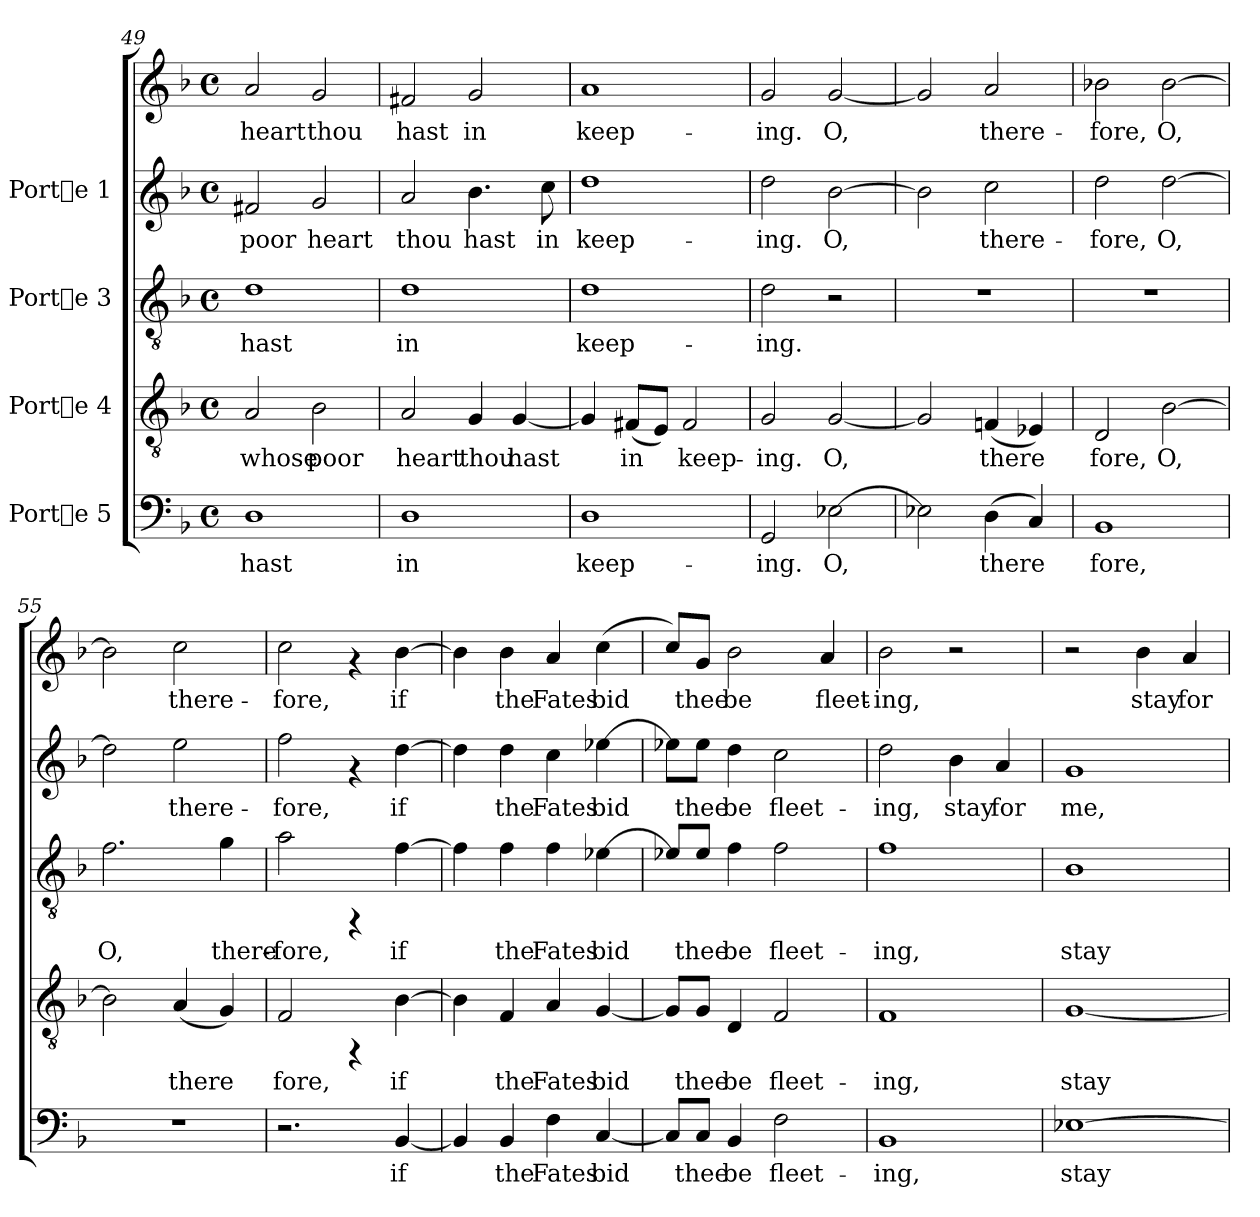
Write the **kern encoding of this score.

**kern	**text	**kern	**text	**kern	**text	**kern	**text	**kern	**text
*part4	*part4	*part3	*part3	*part2	*part2	*part1	*part1	*part1	*part1
*staff5	*staff5	*staff4	*staff4	*staff3	*staff3	*staff2	*staff2	*staff1	*staff1
*I"Porte 5	*	*I"Porte 4	*	*I"Porte 3	*	*I"Porte 1	*	*	*
*clefF4	*	*clefGv2	*	*clefGv2	*	*clefG2	*	*clefG2	*
*k[b-]	*	*k[b-]	*	*k[b-]	*	*k[b-]	*	*k[b-]	*
*F:	*	*F:	*	*F:	*	*F:	*	*F:	*
*M4/4	*	*M4/4	*	*M4/4	*	*M4/4	*	*M4/4	*
*met(c)	*	*met(c)	*	*met(c)	*	*met(c)	*	*met(c)	*
=49	=49	=49	=49	=49	=49	=49	=49	=49	=49
!	!LO:LY:b:cj	!	!LO:LY:b:cj	!	!LO:LY:b:cj	!	!LO:LY:b:cj	!	!LO:LY:b:cj
1D	hast	2A/	whose	1d	hast	2f#X/	poor	2a/	heart
!	!	!	!LO:LY:b:cj	!	!	!	!LO:LY:b:cj	!	!LO:LY:b:cj
.	.	2B-\	poor	.	.	2g/	heart	2g/	thou
=50	=50	=50	=50	=50	=50	=50	=50	=50	=50
!	!LO:LY:b:cj	!	!LO:LY:b:cj	!	!LO:LY:b:cj	!	!LO:LY:b:cj	!	!LO:LY:b:cj
1D	in	2A/	heart	1d	in	2a/	thou	2f#X/	hast
!	!	!	!LO:LY:b:cj	!	!	!	!LO:LY:b:cj	!	!LO:LY:b:cj
.	.	4G/	thou	.	.	4.b-\	hast	2g/	in
!	!	!	!LO:LY:b:cj	!	!	!	!	!	!
.	.	[<4G/	hast	.	.	.	.	.	.
!	!	!	!	!	!	!	!LO:LY:b:cj	!	!
.	.	.	.	.	.	8cc\	in	.	.
!!LO:LB:g=z
=51	=51	=51	=51	=51	=51	=51	=51	=51	=51
!	!LO:LY:b:cj	!	!LO:LY:b:cj	!	!LO:LY:b:cj	!	!LO:LY:b:cj	!	!LO:LY:b:cj
1D	keep-	4G/]	.	1d	keep-	1dd	-keep-	1a	keep-
!	!	!	!LO:LY:b:cj	!	!	!	!	!	!
.	.	(<8F#X/L	in	.	.	.	.	.	.
!	!	!	!LO:LY:b:cj	!	!	!	!	!	!
.	.	8E/J)	.	.	.	.	.	.	.
!	!	!	!LO:LY:b:cj	!	!	!	!	!	!
.	.	2F#/	keep-	.	.	.	.	.	.
=52	=52	=52	=52	=52	=52	=52	=52	=52	=52
!	!LO:LY:b:cj	!	!LO:LY:b:cj	!	!LO:LY:b:cj	!	!LO:LY:b:cj	!	!LO:LY:b:cj
2GG/	-ing.	2G/	-ing.	2d\	-ing.	2dd\	ing.	2g/	-ing.
!	!LO:LY:b:cj	!	!LO:LY:b:cj	!	!	!	!LO:LY:b:cj	!	!LO:LY:b:cj
[>2E-X\	O,	[<2G/	O,	2r	.	[>2b-\	O,	[<2g/	O,
=53	=53	=53	=53	=53	=53	=53	=53	=53	=53
!	!LO:LY:b:cj	!	!LO:LY:b:cj	!	!	!	!LO:LY:b:cj	!	!LO:LY:b:cj
2E-X\]	.	2G/]	.	1r	.	2b-\]	-	2g/]	.
!	!LO:LY:b:cj	!	!LO:LY:b:cj	!	!	!	!LO:LY:b:cj	!	!LO:LY:b:cj
(>4D\	there-	(<4Fn/	there-	.	.	2cc\	there-	2a/	there-
!	!LO:LY:b:cj	!	!LO:LY:b:cj	!	!	!	!	!	!
4C/)	--	4E-X/)	--	.	.	.	.	.	.
=54	=54	=54	=54	=54	=54	=54	=54	=54	=54
!	!LO:LY:b:cj	!	!LO:LY:b:cj	!	!	!	!LO:LY:b:cj	!	!LO:LY:b:cj
1BB-	-fore,	2D/	-fore,	1r	.	2dd\	fore,	2b-X\	-fore,
!	!	!	!LO:LY:b:cj	!	!	!	!LO:LY:b:cj	!	!LO:LY:b:cj
.	.	[>2B-\	O,	.	.	[>2dd\	O,	[>2b-\	O,
=55	=55	=55	=55	=55	=55	=55	=55	=55	=55
!	!	!	!LO:LY:b:cj	!	!LO:LY:b:cj	!	!LO:LY:b:cj	!	!LO:LY:b:cj
1r	.	2B-\]	.	2.f\	O,	2dd\]	-	2b-\]	.
!	!	!	!LO:LY:b:cj	!	!	!	!LO:LY:b:cj	!	!LO:LY:b:cj
.	.	(<4A/	there-	.	.	2ee\	there-	2cc\	there-
!	!	!	!LO:LY:b:cj	!	!LO:LY:b:cj	!	!	!	!
.	.	4G/)	--	4g\	there-	.	.	.	.
=56	=56	=56	=56	=56	=56	=56	=56	=56	=56
!	!	!	!LO:LY:b:cj	!	!LO:LY:b:cj	!	!LO:LY:b:cj	!	!LO:LY:b:cj
2.r	.	2F/	-fore,	2a\	-fore,	2ff\	fore,	2cc\	-fore,
.	.	4rFF	.	4rFF	.	4rf	.	4rf	.
!	!LO:LY:b:cj	!	!LO:LY:b:cj	!	!LO:LY:b:cj	!	!LO:LY:b:cj	!	!LO:LY:b:cj
[<4BB-/	if	[>4B-\	if	[>4f\	if	[>4dd\	if	[>4b-\	if
!!LO:LB:g=z
=57	=57	=57	=57	=57	=57	=57	=57	=57	=57
!	!LO:LY:b:cj	!	!LO:LY:b:cj	!	!LO:LY:b:cj	!	!LO:LY:b:cj	!	!LO:LY:b:cj
4BB-/]	.	4B-\]	.	4f\]	.	4dd\]	.	4b-\]	.
!	!LO:LY:b:cj	!	!LO:LY:b:cj	!	!LO:LY:b:cj	!	!LO:LY:b:cj	!	!LO:LY:b:cj
4BB-/	the	4F/	the	4f\	the	4dd\	the	4b-\	the
!	!LO:LY:b:cj	!	!LO:LY:b:cj	!	!LO:LY:b:cj	!	!LO:LY:b:cj	!	!LO:LY:b:cj
4F\	Fates	4A/	Fates	4f\	Fates	4cc\	Fates	4a/	Fates
!	!LO:LY:b:cj	!	!LO:LY:b:cj	!	!LO:LY:b:cj	!	!LO:LY:b:cj	!	!LO:LY:b:cj
[<4C/	bid	[<4G/	bid	[>4e-X\	bid	[>4ee-X\	bid	(>4cc\	bid
=58	=58	=58	=58	=58	=58	=58	=58	=58	=58
!	!LO:LY:b:cj	!	!LO:LY:b:cj	!	!LO:LY:b:cj	!	!LO:LY:b:cj	!	!LO:LY:b:cj
8C/L]	.	8G/L]	.	8e-X/L]	.	8ee-X\L]	-	8cc/L)	.
!	!LO:LY:b:cj	!	!LO:LY:b:cj	!	!LO:LY:b:cj	!	!LO:LY:b:cj	!	!LO:LY:b:cj
8C/J	thee	8G/J	thee	8e-/J	thee	8ee-\J	thee	8g/J	thee
!	!LO:LY:b:cj	!	!LO:LY:b:cj	!	!LO:LY:b:cj	!	!LO:LY:b:cj	!	!LO:LY:b:cj
4BB-/	be	4D/	be	4f\	be	4dd\	be	2b-\	be
!	!LO:LY:b:cj	!	!LO:LY:b:cj	!	!LO:LY:b:cj	!	!LO:LY:b:cj	!	!
2F\	fleet-	2F/	fleet-	2f\	fleet-	2cc\	fleet-	.	.
!	!	!	!	!	!	!	!	!	!LO:LY:b:cj
.	.	.	.	.	.	.	.	4a/	fleet-
=59	=59	=59	=59	=59	=59	=59	=59	=59	=59
!	!LO:LY:b:cj	!	!LO:LY:b:cj	!	!LO:LY:b:cj	!	!LO:LY:b:cj	!	!LO:LY:b:cj
1BB-	-ing,	1F	-ing,	1f	-ing,	2dd\	ing,	2b-\	-ing,
!	!	!	!	!	!	!	!LO:LY:b:cj	!	!
.	.	.	.	.	.	4b-\	stay	2r	.
!	!	!	!	!	!	!	!LO:LY:b:cj	!	!
.	.	.	.	.	.	4a/	for	.	.
=60	=60	=60	=60	=60	=60	=60	=60	=60	=60
!	!LO:LY:b:cj	!	!LO:LY:b:cj	!	!LO:LY:b:cj	!	!LO:LY:b:cj	!	!
[>1E-X	stay	[<1G	stay	1B-	stay	1g	me,	2r	.
!	!	!	!	!	!	!	!	!	!LO:LY:b:cj
.	.	.	.	.	.	.	.	4b-\	stay
!	!	!	!	!	!	!	!	!	!LO:LY:b:cj
.	.	.	.	.	.	.	.	4a/	for
=	=	=	=	=	=	=	=	=	=
*-	*-	*-	*-	*-	*-	*-	*-	*-	*-
